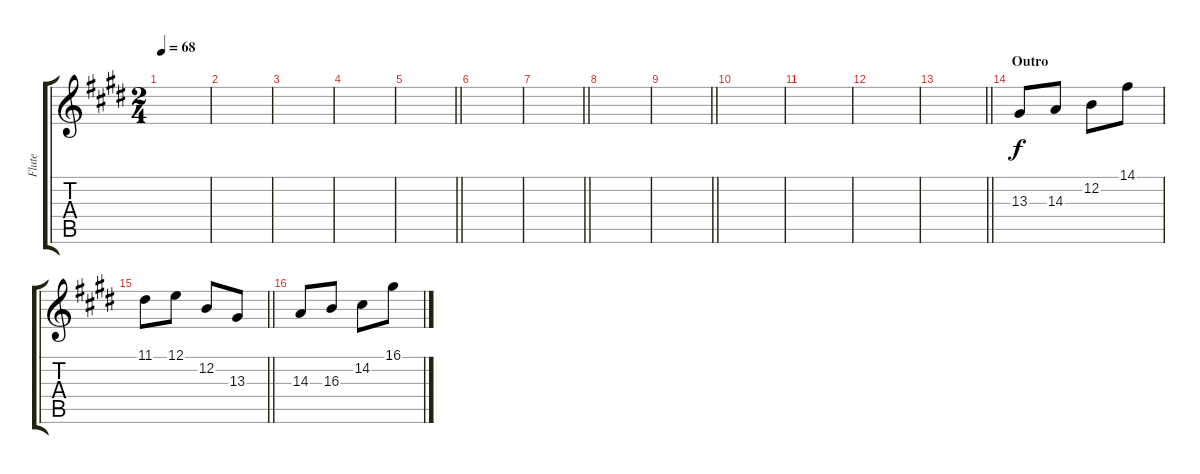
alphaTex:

\track ("Flute" "Flute") {instrument flute}
\staff {score tabs}
\tuning (E4 B3 G3 D3 A2 E2) {hide}
\ts (2 4)
\tempo 68
\clef g2
\ks e
|
|
|
|
\barLineRight lightlight
|
\section ("" "")
|
\barLineRight lightlight
|
|
\barLineRight lightlight
|
|
|
|
\barLineRight lightlight
|
\section ("" "Outro")
13.3.8{dy f} 14.3.8 12.2.8 14.1.8 |
\barLineRight lightlight
11.1.8 12.1.8 12.2.8 13.3.8 |
14.3.8 16.3.8 14.2.8 16.1.8
